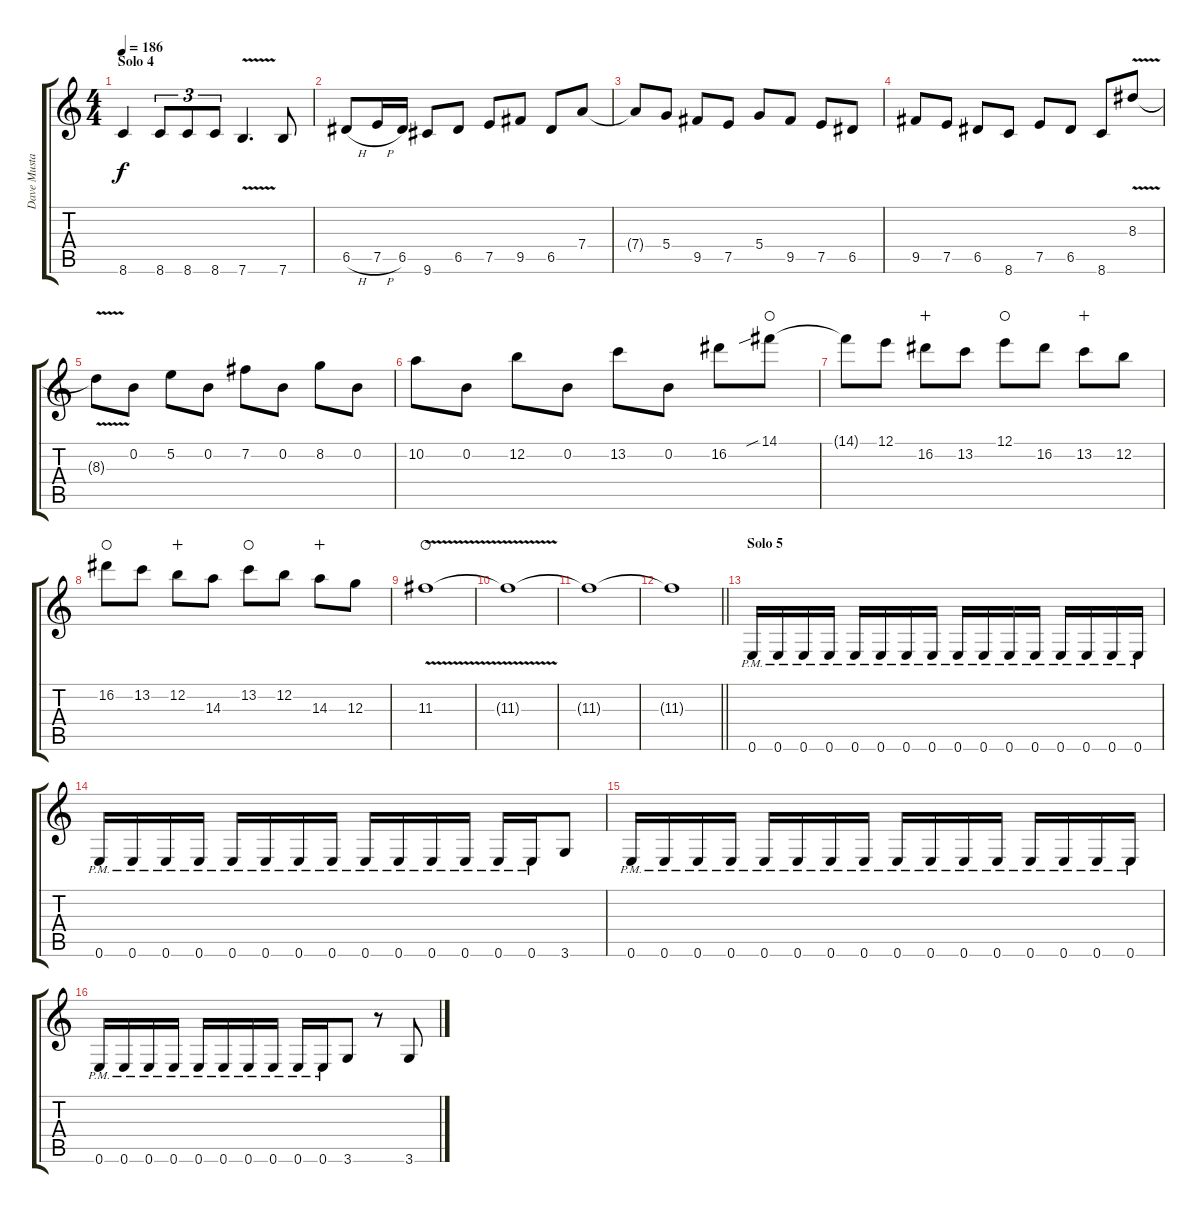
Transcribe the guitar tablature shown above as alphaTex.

\track ("Dave Mustaine" "Dave Musta") {instrument distortionguitar}
\staff {score tabs}
\tuning (E4 B3 G3 D3 A2 E2) {hide}
\ts (4 4)
\section ("" "Solo 4")
\tempo 186
\clef g2
\ks c
8.6.4{dy f} 8.6.8{tu (3 2)} 8.6.8{tu (3 2)} 8.6.8{tu (3 2)} 7.6{v}.4{d} 7.6.8 |
6.5{h}.8 7.5{h}.16 6.5.16 9.6.8 6.5.8 7.5.8 9.5.8 6.5.8 7.4.8 |
7.4{t}.8 5.4.8 9.5.8 7.5.8 5.4.8 9.5.8 7.5.8 6.5.8 |
9.5.8 7.5.8 6.5.8 8.6.8 7.5.8 6.5.8 8.6.8 8.3{v}.8 |
8.3{t}.8 0.2.8 5.2.8 0.2.8 7.2.8 0.2.8 8.2.8 0.2.8 |
10.2.8 0.2.8 12.2.8 0.2.8 13.2.8 0.2.8 16.2.8 14.1{sib}.8{waho} |
14.1{t}.8 12.1.8 16.2.8{wahc} 13.2.8 12.1.8{waho} 16.2.8 13.2.8{wahc} 12.2.8 |
16.2.8{waho} 13.2.8 12.2.8{wahc} 14.3.8 13.2.8{waho} 12.2.8 14.3.8{wahc} 12.3.8 |
11.3{v}.1{waho} |
11.3{t}.1 |
11.3{t}.1 |
\barLineRight lightlight
11.3{t}.1 |
\section ("" "Solo 5")
0.6{pm}.16 0.6{pm}.16 0.6{pm}.16 0.6{pm}.16 0.6{pm}.16 0.6{pm}.16 0.6{pm}.16 0.6{pm}.16 0.6{pm}.16 0.6{pm}.16 0.6{pm}.16 0.6{pm}.16 0.6{pm}.16 0.6{pm}.16 0.6{pm}.16 0.6{pm}.16 |
0.6{pm}.16 0.6{pm}.16 0.6{pm}.16 0.6{pm}.16 0.6{pm}.16 0.6{pm}.16 0.6{pm}.16 0.6{pm}.16 0.6{pm}.16 0.6{pm}.16 0.6{pm}.16 0.6{pm}.16 0.6{pm}.16 0.6{pm}.16 3.6.8 |
0.6{pm}.16 0.6{pm}.16 0.6{pm}.16 0.6{pm}.16 0.6{pm}.16 0.6{pm}.16 0.6{pm}.16 0.6{pm}.16 0.6{pm}.16 0.6{pm}.16 0.6{pm}.16 0.6{pm}.16 0.6{pm}.16 0.6{pm}.16 0.6{pm}.16 0.6{pm}.16 |
0.6{pm}.16 0.6{pm}.16 0.6{pm}.16 0.6{pm}.16 0.6{pm}.16 0.6{pm}.16 0.6{pm}.16 0.6{pm}.16 0.6{pm}.16 0.6{pm}.16 3.6.8 r.8 3.6.8
